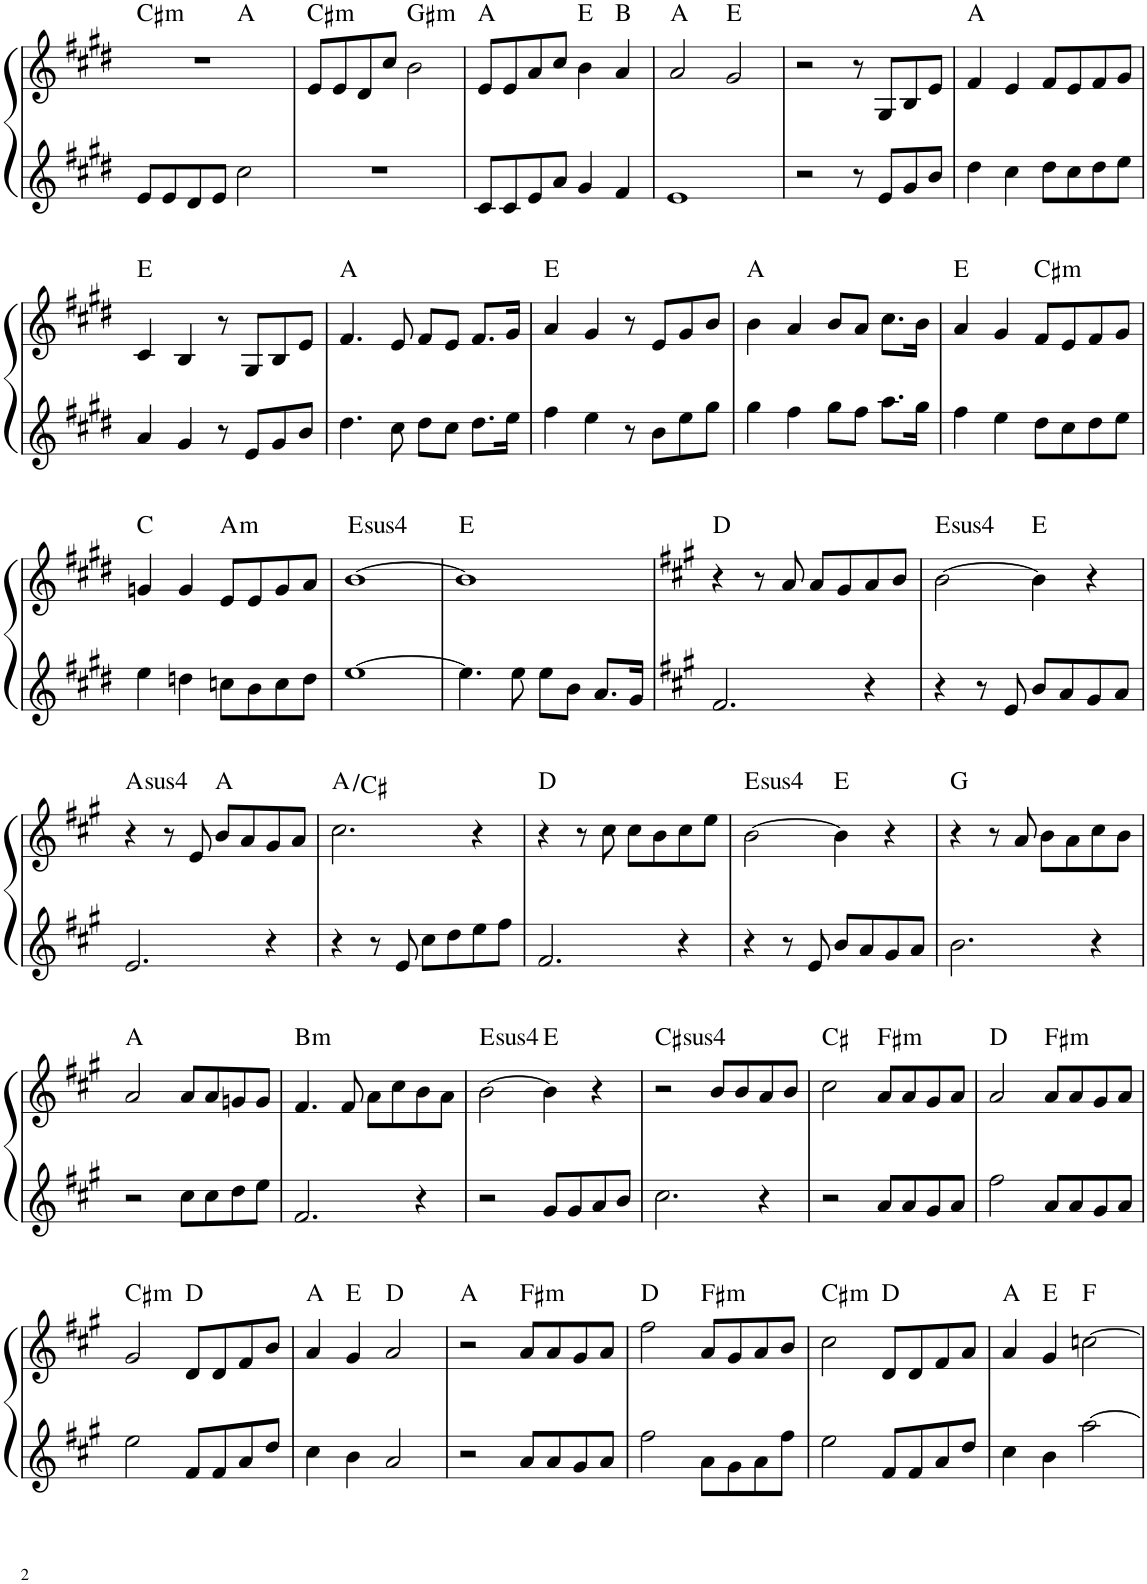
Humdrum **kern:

**kern	**kern	**harte
*part1	*part1	*part1
*staff2	*staff1	*
*I"Piano	*	*
*I'Pno.	*	*
!!LO:PB:g=z
*clefG2	*clefG2	*
*k[f#c#g#d#]	*k[f#c#g#d#]	*
*M4/4	*M4/4	*
=31	=31	=31
!	!	!LO:H:kt=m
*	*^	*
8e/L	1r	2ryy	C#:min
8e/	.	.	.
8d#/	.	.	.
8e/J	.	.	.
2cc#\	.	2ryy	A:maj
=32	=32	=32	=32
!	!	!	!LO:H:kt=m
*	*v	*v	*
1r	8e/L	C#:min
.	8e/	.
.	8d#/	.
.	8cc#/J	.
!	!	!LO:H:kt=m
.	2b\	G#:min
=33	=33	=33
8c#/L	8e/L	A:maj
8c#/	8e/	.
8e/	8a/	.
8a/J	8cc#/J	.
4g#/	4b\	E:maj
4f#/	4a/	B:maj
=34	=34	=34
1e	2a/	A:maj
.	2g#/	E:maj
=35	=35	=35
2r	2r	.
8r	8r	.
8e/L	8G#/L	.
8g#/	8B/	.
8b/J	8e/J	.
=36	=36	=36
4dd#\	4f#/	A:maj
4cc#\	4e/	.
8dd#\L	8f#/L	.
8cc#\	8e/	.
8dd#\	8f#/	.
8ee\J	8g#/J	.
!!LO:LB:g=z
=37	=37	=37
4a/	4c#/	E:maj
4g#/	4B/	.
8r	8r	.
8e/L	8G#/L	.
8g#/	8B/	.
8b/J	8e/J	.
=38	=38	=38
4.dd#\	4.f#/	A:maj
8cc#\	8e/	.
8dd#\L	8f#/L	.
8cc#\J	8e/J	.
8.dd#\L	8.f#/L	.
16ee\Jk	16g#/Jk	.
=39	=39	=39
4ff#\	4a/	E:maj
4ee\	4g#/	.
8r	8r	.
8b\L	8e/L	.
8ee\	8g#/	.
8gg#\J	8b/J	.
=40	=40	=40
4gg#\	4b\	A:maj
4ff#\	4a/	.
8gg#\L	8b/L	.
8ff#\J	8a/J	.
8.aa\L	8.cc#\L	.
16gg#\Jk	16b\Jk	.
=41	=41	=41
4ff#\	4a/	E:maj
4ee\	4g#/	.
!	!	!LO:H:kt=m
8dd#\L	8f#/L	C#:min
8cc#\	8e/	.
8dd#\	8f#/	.
8ee\J	8g#/J	.
!!LO:LB:g=z
=42	=42	=42
4ee\	4gn/	C:maj
4ddn\	4g/	.
!	!	!LO:H:kt=m
8ccn\L	8e/L	A:min
8b\	8e/	.
8cc\	8g/	.
8dd\J	8a/J	.
=43	=43	=43
!	!	!LO:H:kt=4
[1ee	[1b	E:sus4
=44	=44	=44
4.ee\]	1b]	E:maj
8ee\	.	.
8ee\L	.	.
8b\J	.	.
8.a/L	.	.
16g#/Jk	.	.
=45	=45	=45
*k[f#c#g#]	*k[f#c#g#]	*
2.f#/	4r	D:maj
.	8r	.
.	8a/	.
.	8a/L	.
.	8g#/	.
4r	8a/	.
.	8b/J	.
=46	=46	=46
!	!	!LO:H:kt=4
4r	[2b\	E:sus4
8r	.	.
8e/	.	.
8b/L	4b\]	E:maj
8a/	.	.
8g#/	4r	.
8a/J	.	.
!!LO:LB:g=z
=47	=47	=47
!	!	!LO:H:kt=4
2.e/	4r	A:sus4
.	8r	.
.	8e/	.
.	8b/L	A:maj
.	8a/	.
4r	8g#/	.
.	8a/J	.
=48	=48	=48
4r	2.cc#\	A:maj/3
8r	.	.
8e/	.	.
8cc#\L	.	.
8dd\	.	.
8ee\	4r	.
8ff#\J	.	.
=49	=49	=49
2.f#/	4r	D:maj
.	8r	.
.	8cc#\	.
.	8cc#\L	.
.	8b\	.
4r	8cc#\	.
.	8ee\J	.
=50	=50	=50
!	!	!LO:H:kt=4
4r	[2b\	E:sus4
8r	.	.
8e/	.	.
8b/L	4b\]	E:maj
8a/	.	.
8g#/	4r	.
8a/J	.	.
=51	=51	=51
2.b\	4r	G:maj
.	8r	.
.	8a/	.
.	8b\L	.
.	8a\	.
4r	8cc#\	.
.	8b\J	.
!!LO:LB:g=z
=52	=52	=52
2r	2a/	A:maj
8cc#\L	8a/L	.
8cc#\	8a/	.
8dd\	8gn/	.
8ee\J	8g/J	.
=53	=53	=53
!	!	!LO:H:kt=m
2.f#/	4.f#/	B:min
.	8f#/	.
.	8a\L	.
.	8cc#\	.
4r	8b\	.
.	8a\J	.
=54	=54	=54
!	!	!LO:H:kt=4
2r	[2b\	E:sus4
8g#/L	4b\]	E:maj
8g#/	.	.
8a/	4r	.
8b/J	.	.
=55	=55	=55
!	!	!LO:H:kt=4
2.cc#\	2r	C#:sus4
.	8b/L	.
.	8b/	.
4r	8a/	.
.	8b/J	.
=56	=56	=56
2r	2cc#\	C#:maj
!	!	!LO:H:kt=m
8a/L	8a/L	F#:min
8a/	8a/	.
8g#/	8g#/	.
8a/J	8a/J	.
=57	=57	=57
2ff#\	2a/	D:maj
!	!	!LO:H:kt=m
8a/L	8a/L	F#:min
8a/	8a/	.
8g#/	8g#/	.
8a/J	8a/J	.
!!LO:LB:g=z
=58	=58	=58
!	!	!LO:H:kt=m
2ee\	2g#/	C#:min
8f#/L	8d/L	D:maj
8f#/	8d/	.
8a/	8f#/	.
8dd/J	8b/J	.
=59	=59	=59
4cc#\	4a/	A:maj
4b\	4g#/	E:maj
2a/	2a/	D:maj
=60	=60	=60
2r	2r	A:maj
!	!	!LO:H:kt=m
8a/L	8a/L	F#:min
8a/	8a/	.
8g#/	8g#/	.
8a/J	8a/J	.
=61	=61	=61
2ff#\	2ff#\	D:maj
!	!	!LO:H:kt=m
8a\L	8a/L	F#:min
8g#\	8g#/	.
8a\	8a/	.
8ff#\J	8b/J	.
=62	=62	=62
!	!	!LO:H:kt=m
2ee\	2cc#\	C#:min
8f#/L	8d/L	D:maj
8f#/	8d/	.
8a/	8f#/	.
8dd/J	8a/J	.
=63	=63	=63
4cc#\	4a/	A:maj
4b\	4g#/	E:maj
[2aa\	[2ccn\	F:maj
=	=	=
*-	*-	*-
